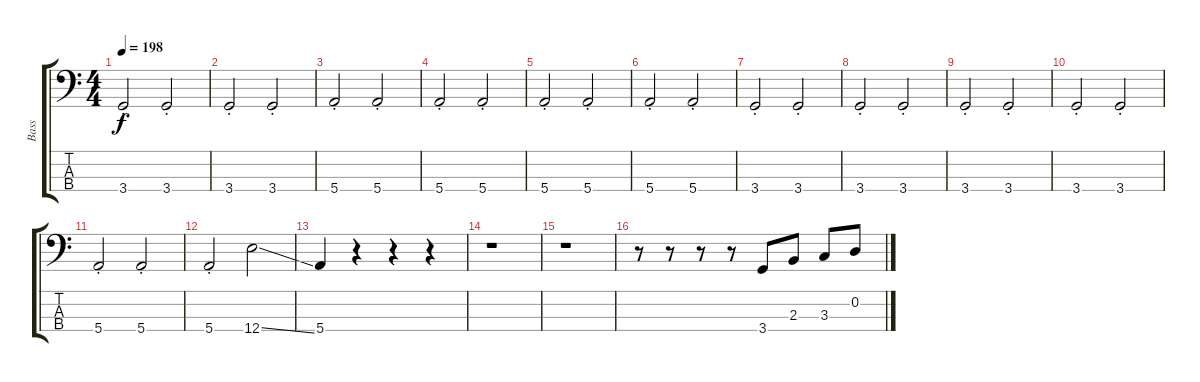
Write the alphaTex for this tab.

\track ("Bass" "Bass") {instrument electricbassfinger}
\staff {score tabs}
\tuning (G2 D2 A1 E1) {hide}
\ts (4 4)
\tempo 198
\clef f4
\ks c
3.4{st}.2{dy f} 3.4{st}.2 |
3.4{st}.2 3.4{st}.2 |
5.4{st}.2 5.4{st}.2 |
5.4{st}.2 5.4{st}.2 |
5.4{st}.2 5.4{st}.2 |
5.4{st}.2 5.4{st}.2 |
3.4{st}.2 3.4{st}.2 |
3.4{st}.2 3.4{st}.2 |
3.4{st}.2 3.4{st}.2 |
3.4{st}.2 3.4{st}.2 |
5.4{st}.2 5.4{st}.2 |
5.4{st}.2 12.4{ss}.2 |
5.4.4 r.4 r.4 r.4 |
r.1 |
r.1 |
r.8 r.8 r.8 r.8 3.4.8 2.3.8 3.3.8 0.2.8
